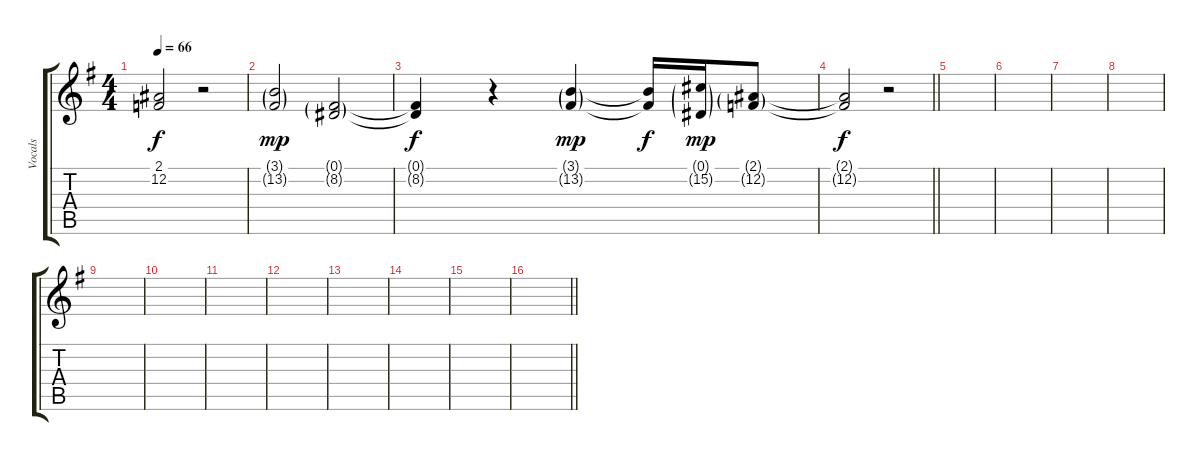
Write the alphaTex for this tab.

\track ("Vocals" "Vocals") {instrument clarinet}
\staff {score tabs}
\tuning (Eb4 Bb3 Gb3 Db3 Ab2 Eb2) {hide}
\ts (4 4)
\tempo 66
\clef g2
\ks eminor
(2.1{t} 12.2{t}).2{dy f} r.2 |
(3.1{g} 13.2{g}).2{dy mp} (0.1{g} 8.2{g}).2 |
(0.1{t} 8.2{t}).4{dy f} r.4 (3.1{g} 13.2{g}).4{dy mp} (3.1{t} 13.2{t}).16{dy f} (0.1{g} 15.2{g}).16{dy mp} (2.1{g} 12.2{g}).8 |
\barLineRight lightlight
(2.1{t} 12.2{t}).2{dy f} r.2 |
|
|
|
|
|
|
|
|
|
|
|
\barLineRight lightlight
